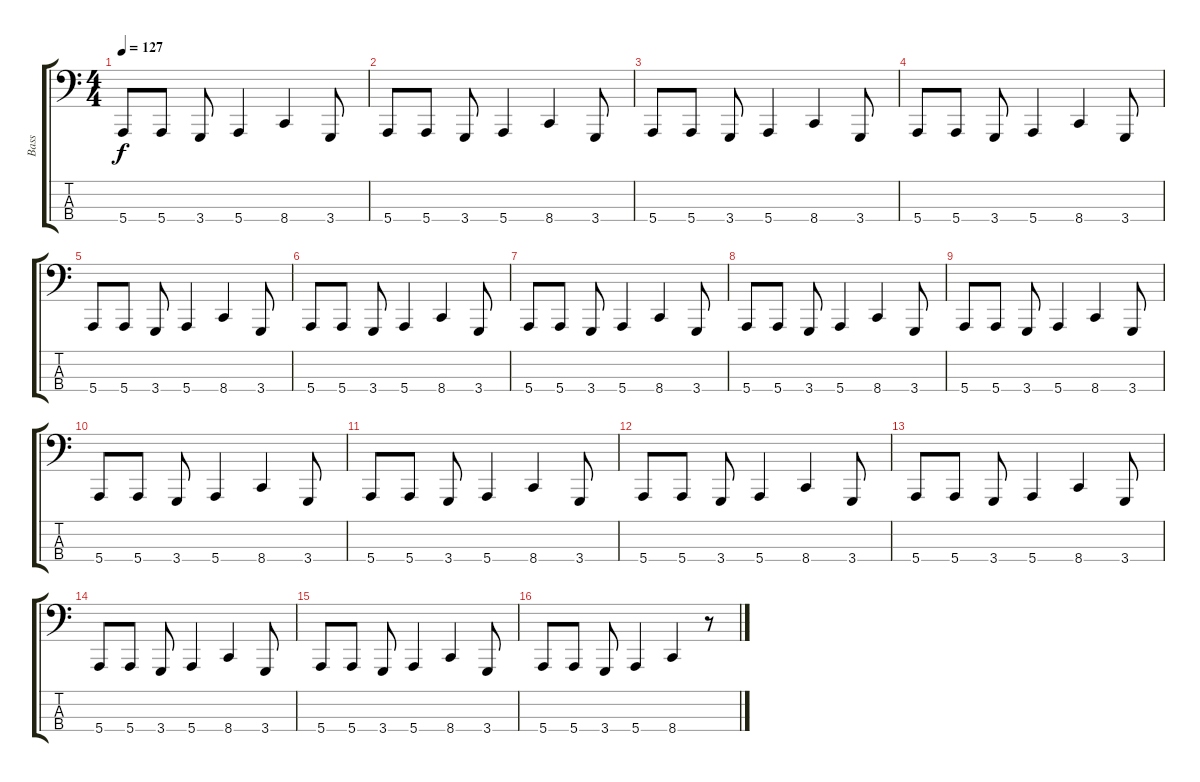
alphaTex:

\track ("Bass" "Bass") {instrument lead8bassandlead}
\staff {score tabs}
\tuning (G2 D2 A1 E1) {hide}
\ts (4 4)
\tempo 127
\clef f4
\ks c
5.4.8{dy f} 5.4.8 3.4.8 5.4.4 8.4.4 3.4.8 |
5.4.8 5.4.8 3.4.8 5.4.4 8.4.4 3.4.8 |
5.4.8 5.4.8 3.4.8 5.4.4 8.4.4 3.4.8 |
5.4.8 5.4.8 3.4.8 5.4.4 8.4.4 3.4.8 |
5.4.8 5.4.8 3.4.8 5.4.4 8.4.4 3.4.8 |
5.4.8 5.4.8 3.4.8 5.4.4 8.4.4 3.4.8 |
5.4.8 5.4.8 3.4.8 5.4.4 8.4.4 3.4.8 |
5.4.8 5.4.8 3.4.8 5.4.4 8.4.4 3.4.8 |
5.4.8 5.4.8 3.4.8 5.4.4 8.4.4 3.4.8 |
5.4.8 5.4.8 3.4.8 5.4.4 8.4.4 3.4.8 |
5.4.8 5.4.8 3.4.8 5.4.4 8.4.4 3.4.8 |
5.4.8 5.4.8 3.4.8 5.4.4 8.4.4 3.4.8 |
5.4.8 5.4.8 3.4.8 5.4.4 8.4.4 3.4.8 |
5.4.8 5.4.8 3.4.8 5.4.4 8.4.4 3.4.8 |
5.4.8 5.4.8 3.4.8 5.4.4 8.4.4 3.4.8 |
5.4.8 5.4.8 3.4.8 5.4.4 8.4.4 r.8
